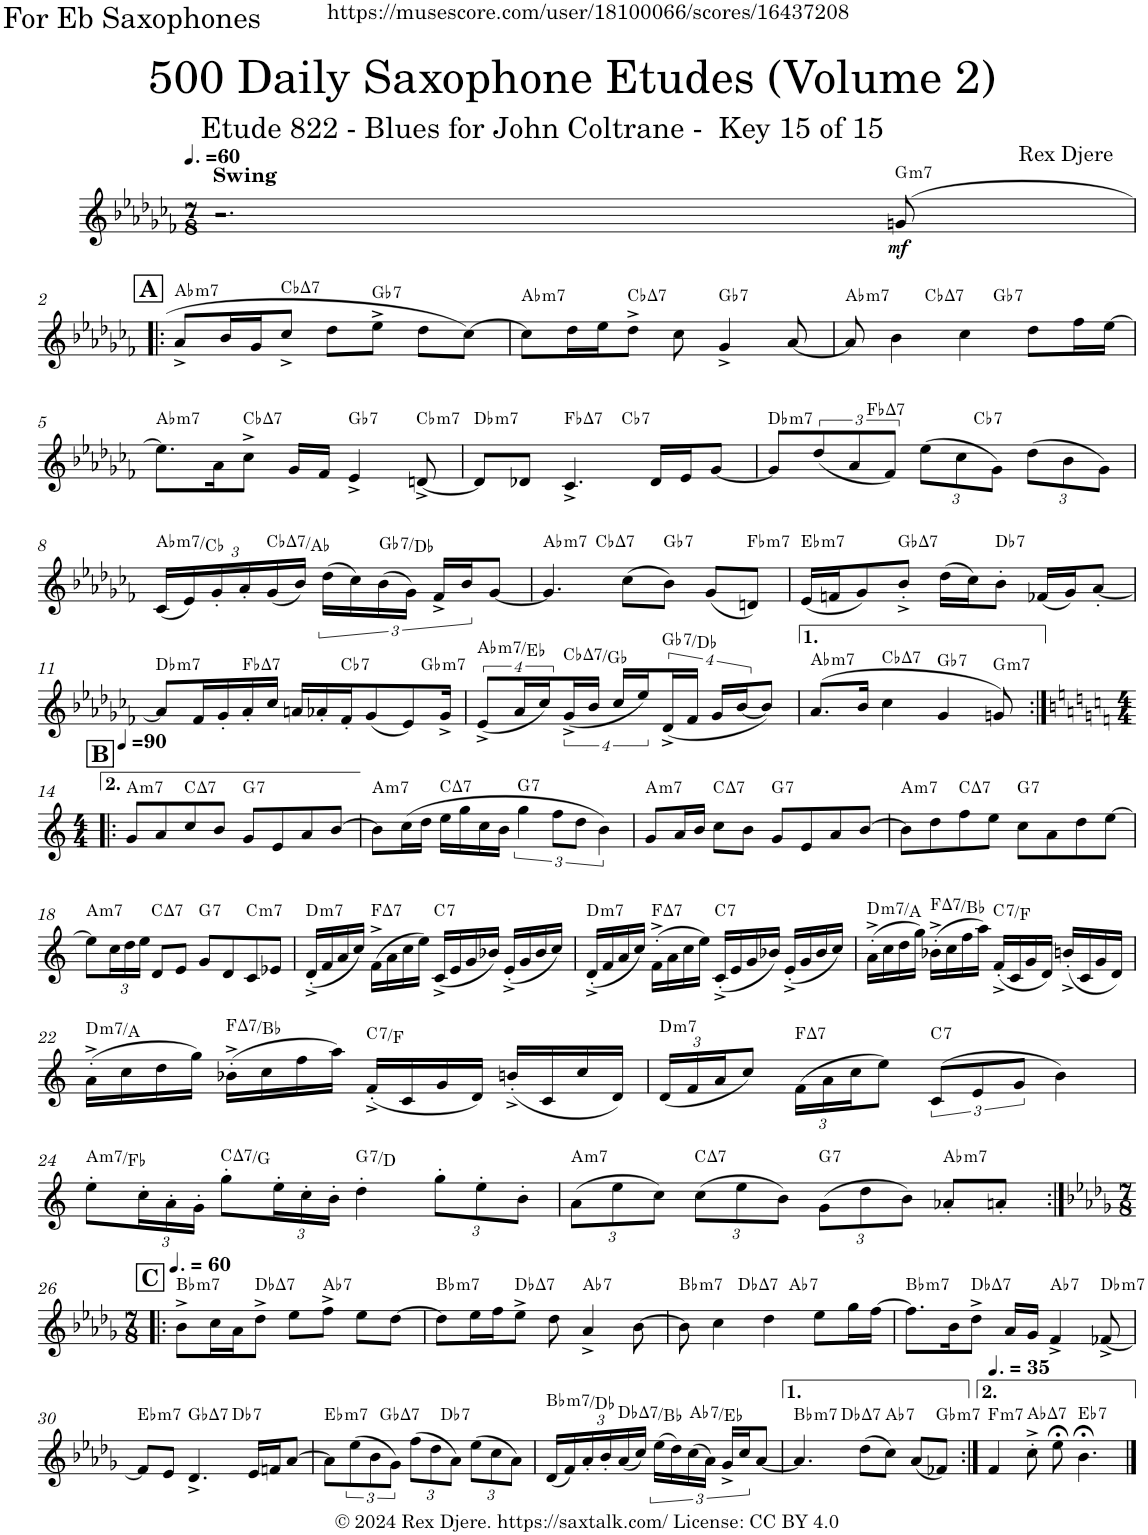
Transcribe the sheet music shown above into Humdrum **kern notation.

**kern	**dynam	**harte
*part1	*part1	*part1
*staff1	*staff1	*
*I"Alto Saxophone	*	*
*I'A. Sax.	*	*
*clefG2	*	*
*Trd5c9	*	*
*k[b-e-a-d-g-c-f-]	*	*
*M7/8	*	*
*MM90	*	*
=1	=1	=1
!LO:TX:a:B:t=Swing	!	!
2.r	.	.
!	!LO:DY:b	!LO:H:kt=m7
(8gn/	mf	G:min7
!!LO:LB:g=z
!!LO:REH:place=s1:a:B:cj:fs=14:t=A
=2!|:	=2!|:	=2!|:
!	!	!LO:H:kt=m7
8a-^/L	.	Ab:min7
16b-/L	.	.
16g-/J	.	.
!	!	!LO:H:kt=7
8cc-^/J	.	Cb:maj7
8dd-\L	.	.
!	!	!LO:H:kt=7
8ee-^\J	.	Gb:7
8dd-\L	.	.
[8cc-\J)	.	.
=3	=3	=3
!	!	!LO:H:kt=m7
8cc-\L]	.	Ab:min7
16dd-\L	.	.
16ee-\J	.	.
!	!	!LO:H:kt=7
8dd-^\J	.	Cb:maj7
8cc-\	.	.
!	!	!LO:H:kt=7
4g-^/	.	Gb:7
[8a-/	.	.
=4	=4	=4
!	!	!LO:H:kt=m7
*^	*	*
*	*^	*	*
8a-/]	4ryy	2ryy	.	Ab:min7
4b-\	.	.	.	.
!	!	!	!	!LO:H:kt=7
.	2ryy	.	.	Cb:maj7
4cc-\	.	.	.	.
!	!	!	!	!LO:H:kt=7
.	.	4.ryy	.	Gb:7
8dd-\L	.	.	.	.
16ff-\L	8ryy	.	.	.
[16ee-\JJ	.	.	.	.
!!LO:LB:g=z	!!	!!
=5	=5	=5	=5	=5
!	!	!	!	!LO:H:kt=m7
*v	*v	*v	*	*
8.ee-\L]	.	Ab:min7
16a-\K	.	.
!	!	!LO:H:kt=7
8cc-^\J	.	Cb:maj7
16g-/LL	.	.
16f-/JJ	.	.
!	!	!LO:H:kt=7
4e-^/	.	Gb:7
!	!	!LO:H:kt=m7
[8dn^/	.	Cb:min7
=6	=6	=6
!	!	!LO:H:kt=m7
*^	*	*
8d/L]	2ryy	.	Db:min7
8d-X/J	.	.	.
!	!	!	!LO:H:kt=7
4.c-^/	.	.	Fb:maj7
!	!	!	!LO:H:kt=7
.	4.ryy	.	Cb:7
16d-/LL	.	.	.
16e-/J	.	.	.
[8g-/J	.	.	.
=7	=7	=7	=7
!	!	!	!LO:H:kt=m7
*	*^	*	*
8g-/L]	4ryy	2ryy	.	Db:min7
(12dd-/	.	.	.	.
12a-/	.	.	.	.
!	!	!	!	!LO:H:kt=7
.	2ryy	.	.	Fb:maj7
12f-/J)	.	.	.	.
*Xbrackettup	*	*	*	*
(12ee-\L	.	.	.	.
12cc-\	.	.	.	.
!	!	!	!	!LO:H:kt=7
.	.	4.ryy	.	Cb:7
12g-\J)	.	.	.	.
(12dd-\L	.	.	.	.
12b-\	.	.	.	.
.	8ryy	.	.	.
12g-\J)	.	.	.	.
!!LO:LB:g=z	!!	!!
=8	=8	=8	=8	=8
!	!	!	!	!LO:H:kt=m7
*v	*v	*v	*	*
(16c-/LL	.	Ab:min7/b3
16e-/)	.	.
16g-'/	.	.
16a-'/	.	.
!	!	!LO:H:kt=7
(16g-/	.	Cb:maj7/6
16b-/JJ)	.	.
(16dd-\LL	.	.
16cc-\)	.	.
!	!	!LO:H:kt=7
(16b-\	.	Gb:7/5
16g-\JJ)	.	.
16f-^/LL	.	.
16b-/J	.	.
[8g-/J	.	.
=9	=9	=9
!	!	!LO:H:kt=m7
*^	*	*
4.g-/]	4ryy	.	Ab:min7
!	!	!	!LO:H:kt=7
.	2ryy	.	Cb:maj7
(8cc-\L	.	.	.
!	!	!	!LO:H:kt=7
8b-\J)	.	.	Gb:7
(8g-/L	.	.	.
!	!	!	!LO:H:kt=m7
8dn/J)	8ryy	.	Fb:min7
=10	=10	=10	=10
!	!	!	!LO:H:kt=m7
*v	*v	*	*
(16e-/LL	.	Eb:min7
16fn/J	.	.
8g-/)	.	.
!	!	!LO:H:kt=7
8b-'^/J	.	Gb:maj7
(16dd-\LL	.	.
16cc-\J)	.	.
!	!	!LO:H:kt=7
8b-'\J	.	Db:7
(16f-X/LL	.	.
16g-/J)	.	.
[8a-'/J	.	.
!!LO:LB:g=z
=11	=11	=11
!	!	!LO:H:kt=m7
*^	*	*
8a-/L]	2.ryy	.	Db:min7
16f-/L	.	.	.
16g-'/	.	.	.
!	!	!	!LO:H:kt=7
16a-'/	.	.	Fb:maj7
16cc-/JJ	.	.	.
16an/LL	.	.	.
16a-X'/	.	.	.
!	!	!	!LO:H:kt=7
16f-'/J	.	.	Cb:7
(8g-/	.	.	.
8e-/)	.	.	.
!	!	!	!LO:H:kt=m7
.	8ryy	.	Gb:min7
16g-^/Jk	.	.	.
=12	=12	=12	=12
!	!	!	!LO:H:kt=m7
*v	*v	*	*
(8e-^/L	.	Ab:min7/5
16a-/L	.	.
16cc-/)	.	.
!	!	!LO:H:kt=7
(16g-^/	.	Cb:maj7/5
16b-/JJ	.	.
16cc-/LL	.	.
16ee-/)	.	.
!	!	!LO:H:kt=7
(16d-^/	.	Gb:7/5
16f-/JJ	.	.
16g-/LL	.	.
[16b-/J	.	.
8b-/J])	.	.
=13	=13	=13
!	!	!LO:H:kt=m7
(8.a-/L	.	Ab:min7
16b-/Jk	.	.
!	!	!LO:H:kt=7
4cc-\	.	Cb:maj7
!	!	!LO:H:kt=7
4g-/	.	Gb:7
!	!	!LO:H:kt=m7
8gn/)	.	G:min7
!!LO:LB:g=z
=14:|!|:	=14:|!|:	=14:|!|:
!!LO:REH:place=s1:a:B:cj:fs=14:t=B
*k[]	*	*
*M4/4	*	*
*MM90	*	*
!	!	!LO:H:kt=m7
8g/L	.	A:min7
8a/	.	.
!	!	!LO:H:kt=7
8cc/	.	C:maj7
8b/J	.	.
!	!	!LO:H:kt=7
8g/L	.	G:7
8e/	.	.
8a/	.	.
[8b/J	.	.
=15	=15	=15
!	!	!LO:H:kt=m7
8b\L]	.	A:min7
(16cc\L	.	.
16dd\JJ	.	.
!	!	!LO:H:kt=7
16ee\LL	.	C:maj7
16gg\	.	.
16cc\	.	.
16b\JJ	.	.
*brackettup	*	*
!	!	!LO:H:kt=7
6gg\	.	G:7
12ff\L	.	.
12dd\J	.	.
6b\)	.	.
=16	=16	=16
!	!	!LO:H:kt=m7
8g/L	.	A:min7
16a/L	.	.
16b/JJ	.	.
!	!	!LO:H:kt=7
8cc\L	.	C:maj7
8b\J	.	.
!	!	!LO:H:kt=7
8g/L	.	G:7
8e/	.	.
8a/	.	.
[8b/J	.	.
=17	=17	=17
!	!	!LO:H:kt=m7
8b\L]	.	A:min7
8dd\	.	.
!	!	!LO:H:kt=7
8ff\	.	C:maj7
8ee\J	.	.
!	!	!LO:H:kt=7
8cc\L	.	G:7
8a\	.	.
8dd\	.	.
[8ee\J	.	.
!!LO:LB:g=z
=18	=18	=18
!	!	!LO:H:kt=m7
8ee\L]	.	A:min7
*Xbrackettup	*	*
24cc\L	.	.
24dd\	.	.
24ee\JJ	.	.
!	!	!LO:H:kt=7
8d/L	.	C:maj7
8e/J	.	.
!	!	!LO:H:kt=7
8g/L	.	G:7
8d/	.	.
!	!	!LO:H:kt=m7
8c/	.	C:min7
8e-X/J	.	.
=19	=19	=19
!	!	!LO:H:kt=m7
(16d'^/LL	.	D:min7
16f/	.	.
16a/	.	.
16cc/JJ)	.	.
!	!	!LO:H:kt=7
(16f^\LL	.	F:maj7
16a\	.	.
16cc\	.	.
16ee\JJ)	.	.
!	!	!LO:H:kt=7
(16c^/LL	.	C:7
16e/	.	.
16g/	.	.
16b-X/JJ)	.	.
(16e'^/LL	.	.
16g/	.	.
16b-/	.	.
16cc/JJ)	.	.
=20	=20	=20
!	!	!LO:H:kt=m7
(16d'^/LL	.	D:min7
16f/	.	.
16a/	.	.
16cc/JJ)	.	.
!	!	!LO:H:kt=7
(16f'^\LL	.	F:maj7
16a\	.	.
16cc\	.	.
16ee\JJ)	.	.
!	!	!LO:H:kt=7
(16c'^/LL	.	C:7
16e/	.	.
16g/	.	.
16b-X/JJ)	.	.
(16e'^/LL	.	.
16g/	.	.
16b-/	.	.
16cc/JJ)	.	.
=21	=21	=21
!	!	!LO:H:kt=m7
(16a'^\LL	.	D:min7/5
16cc\	.	.
16dd\	.	.
16gg\JJ)	.	.
!	!	!LO:H:kt=7
(16b-X'^\LL	.	F:maj7/4
16cc\	.	.
16ff\	.	.
16aa\JJ)	.	.
!	!	!LO:H:kt=7
(16f'^/LL	.	C:7/4
16c/	.	.
16g/	.	.
16d/JJ)	.	.
(16bn'^/LL	.	.
16c/	.	.
16g/	.	.
16d/JJ)	.	.
!!LO:LB:g=z
=22	=22	=22
!	!	!LO:H:kt=m7
(16a'^\LL	.	D:min7/5
16cc\	.	.
16dd\	.	.
16gg\JJ)	.	.
!	!	!LO:H:kt=7
(16b-X'^\LL	.	F:maj7/4
16cc\	.	.
16ff\	.	.
16aa\JJ)	.	.
!	!	!LO:H:kt=7
(16f'^/LL	.	C:7/4
16c/	.	.
16g/	.	.
16d/JJ)	.	.
(16bn'^/LL	.	.
16c/	.	.
16cc/	.	.
16d/JJ)	.	.
=23	=23	=23
!	!	!LO:H:kt=m7
(24d/LL	.	D:min7
24f/	.	.
24a/J	.	.
8cc/J)	.	.
!	!	!LO:H:kt=7
(24f\LL	.	F:maj7
24a\	.	.
24cc\J	.	.
8ee\J)	.	.
*brackettup	*	*
!	!	!LO:H:kt=7
(12c/L	.	C:7
12e/	.	.
12g/J	.	.
4b\)	.	.
!!LO:LB:g=z
=24	=24	=24
!	!	!LO:H:kt=m7
8ee'\L	.	A:min7/bb6
*Xbrackettup	*	*
24cc'\L	.	.
24a'\	.	.
24g'\JJ	.	.
!	!	!LO:H:kt=7
8gg'\L	.	C:maj7/5
24ee'\L	.	.
24cc'\	.	.
24b'\JJ	.	.
!	!	!LO:H:kt=7
4dd'\	.	G:7/5
12gg'\L	.	.
12ee'\	.	.
12b'\J	.	.
=25	=25	=25
!	!	!LO:H:kt=m7
(12a\L	.	A:min7
12ee\	.	.
12cc\J)	.	.
!	!	!LO:H:kt=7
(12cc\L	.	C:maj7
12ee\	.	.
12b\J)	.	.
!	!	!LO:H:kt=7
(12g\L	.	G:7
12dd\	.	.
12b\J)	.	.
!	!	!LO:H:kt=m7
8a-X'/L	.	Ab:min7
8an'/J	.	.
!!LO:LB:g=z
=26:|!|:	=26:|!|:	=26:|!|:
!!LO:REH:place=s1:a:B:cj:fs=14:t=C
*k[b-e-a-d-g-]	*	*
*M7/8	*	*
*MM90	*	*
!	!	!LO:H:kt=m7
8b-^\L	.	Bb:min7
16cc\L	.	.
16a-\J	.	.
!	!	!LO:H:kt=7
8dd-^\J	.	Db:maj7
8ee-\L	.	.
!	!	!LO:H:kt=7
8ff^\J	.	Ab:7
8ee-\L	.	.
[8dd-\J	.	.
=27	=27	=27
!	!	!LO:H:kt=m7
8dd-\L]	.	Bb:min7
16ee-\L	.	.
16ff\J	.	.
!	!	!LO:H:kt=7
8ee-^\J	.	Db:maj7
8dd-\	.	.
!	!	!LO:H:kt=7
4a-^/	.	Ab:7
[8b-\	.	.
=28	=28	=28
!	!	!LO:H:kt=m7
*^	*	*
*	*^	*	*
8b-\]	4ryy	2ryy	.	Bb:min7
4cc\	.	.	.	.
!	!	!	!	!LO:H:kt=7
.	2ryy	.	.	Db:maj7
4dd-\	.	.	.	.
!	!	!	!	!LO:H:kt=7
.	.	4.ryy	.	Ab:7
8ee-\L	.	.	.	.
16gg-\L	8ryy	.	.	.
[16ff\JJ	.	.	.	.
=29	=29	=29	=29	=29
!	!	!	!	!LO:H:kt=m7
*v	*v	*v	*	*
8.ff\L]	.	Bb:min7
16b-\K	.	.
!	!	!LO:H:kt=7
8dd-^\J	.	Db:maj7
16a-/LL	.	.
16g-/JJ	.	.
!	!	!LO:H:kt=7
4f^/	.	Ab:7
!	!	!LO:H:kt=m7
[8f-X^/	.	Db:min7
!!LO:LB:g=z
=30	=30	=30
!	!	!LO:H:kt=m7
*^	*	*
8f-/L]	2ryy	.	Eb:min7
8e-/J	.	.	.
!	!	!	!LO:H:kt=7
4.d-^/	.	.	Gb:maj7
!	!	!	!LO:H:kt=7
.	4.ryy	.	Db:7
16e-/LL	.	.	.
16fn/J	.	.	.
[8a-/J	.	.	.
=31	=31	=31	=31
!	!	!	!LO:H:kt=m7
*	*^	*	*
8a-\L]	4ryy	2ryy	.	Eb:min7
*brackettup	*	*	*	*
(12ee-\	.	.	.	.
12b-\	.	.	.	.
!	!	!	!	!LO:H:kt=7
.	2ryy	.	.	Gb:maj7
12g-\J)	.	.	.	.
*Xbrackettup	*	*	*	*
(12ff\L	.	.	.	.
12dd-\	.	.	.	.
!	!	!	!	!LO:H:kt=7
.	.	4.ryy	.	Db:7
12a-\J)	.	.	.	.
(12ee-\L	.	.	.	.
12cc\	.	.	.	.
.	8ryy	.	.	.
12a-\J)	.	.	.	.
=32	=32	=32	=32	=32
!	!	!	!	!LO:H:kt=m7
*v	*v	*v	*	*
(16d-/LL	.	Bb:min7/b3
16f/)	.	.
16a-'/	.	.
16b-'/	.	.
!	!	!LO:H:kt=7
(16a-/	.	Db:maj7/6
16cc/JJ)	.	.
(16ee-\LL	.	.
16dd-\)	.	.
!	!	!LO:H:kt=7
(16cc\	.	Ab:7/5
16a-\JJ)	.	.
16g-^/LL	.	.
16cc/J	.	.
[8a-/J	.	.
=33	=33	=33
!	!	!LO:H:kt=m7
*^	*	*
4.a-/]	4ryy	.	Bb:min7
!	!	!	!LO:H:kt=7
.	2ryy	.	Db:maj7
(8dd-\L	.	.	.
!	!	!	!LO:H:kt=7
8cc\J)	.	.	Ab:7
(8a-/L	.	.	.
!	!	!	!LO:H:kt=m7
8f-X/J)	8ryy	.	Gb:min7
*v	*v	*	*
=34:|!	=34:|!	=34:|!
*MM53	*	*
*^	*	*
!	!	!	!LO:H:kt=m7
*v	*v	*	*
4f/	.	F:min7
!	!	!LO:H:kt=7
8cc'^\	.	Ab:maj7
8ee-;<\	.	.
!	!	!LO:H:kt=7
4.b-;<\	.	Eb:7
==	==	==
*-	*-	*-
